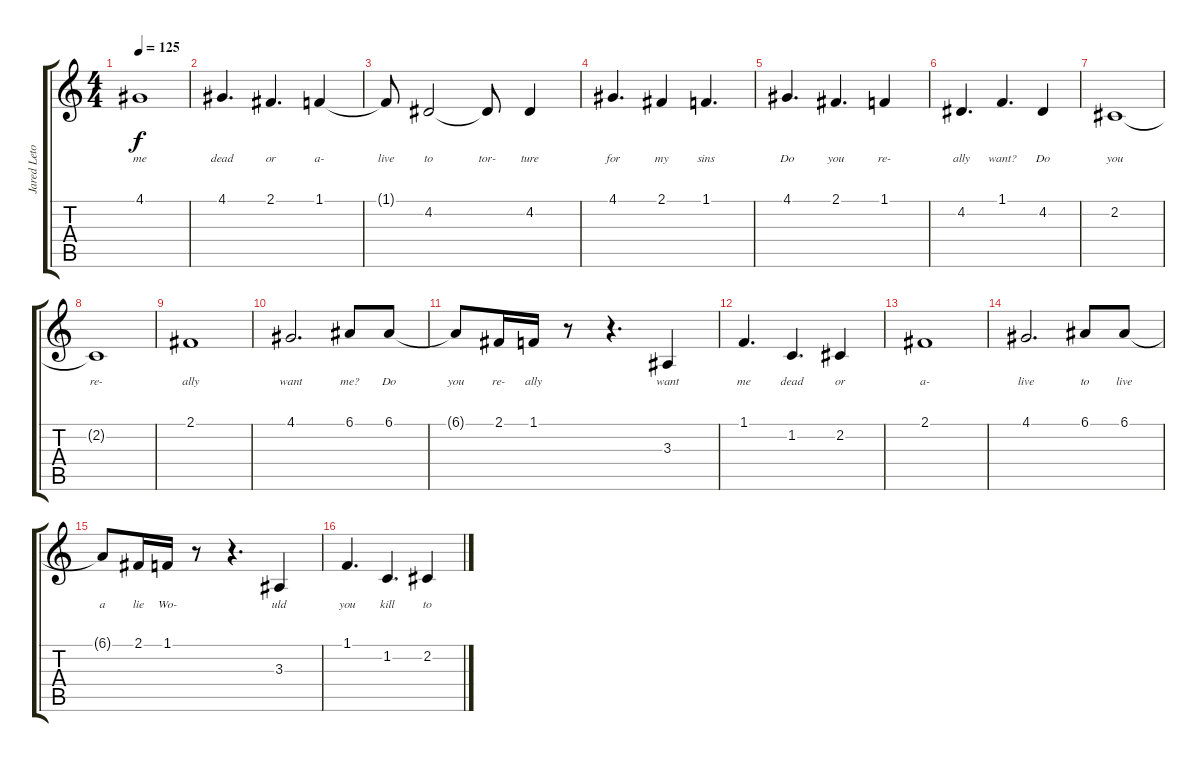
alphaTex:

\track ("Jared Leto" "Jared Leto") {instrument cello}
\staff {score tabs}
\tuning (E4 B3 G3 D3 A2 E2) {hide}
\ts (4 4)
\tempo 125
\clef g2
\ks c
4.1.1{lyrics (0 "me") lyrics (1 "") lyrics (2 "") lyrics (3 "") lyrics (4 "") dy f} |
4.1.4{d lyrics (0 "dead") lyrics (1 "") lyrics (2 "") lyrics (3 "") lyrics (4 "")} 2.1.4{d lyrics (0 "or") lyrics (1 "") lyrics (2 "") lyrics (3 "") lyrics (4 "")} 1.1.4{lyrics (0 "a-") lyrics (1 "") lyrics (2 "") lyrics (3 "") lyrics (4 "")} |
1.1{t}.8{lyrics (0 "live") lyrics (1 "") lyrics (2 "") lyrics (3 "") lyrics (4 "")} 4.2.2{lyrics (0 "to") lyrics (1 "") lyrics (2 "") lyrics (3 "") lyrics (4 "")} 4.2{t}.8{lyrics (0 "tor-") lyrics (1 "") lyrics (2 "") lyrics (3 "") lyrics (4 "")} 4.2.4{lyrics (0 "ture") lyrics (1 "") lyrics (2 "") lyrics (3 "") lyrics (4 "")} |
4.1.4{d lyrics (0 "for") lyrics (1 "") lyrics (2 "") lyrics (3 "") lyrics (4 "")} 2.1.4{lyrics (0 "my") lyrics (1 "") lyrics (2 "") lyrics (3 "") lyrics (4 "")} 1.1.4{d lyrics (0 "sins") lyrics (1 "") lyrics (2 "") lyrics (3 "") lyrics (4 "")} |
4.1.4{d lyrics (0 "Do") lyrics (1 "") lyrics (2 "") lyrics (3 "") lyrics (4 "")} 2.1.4{d lyrics (0 "you") lyrics (1 "") lyrics (2 "") lyrics (3 "") lyrics (4 "")} 1.1.4{lyrics (0 "re-") lyrics (1 "") lyrics (2 "") lyrics (3 "") lyrics (4 "")} |
4.2.4{d lyrics (0 "ally") lyrics (1 "") lyrics (2 "") lyrics (3 "") lyrics (4 "")} 1.1.4{d lyrics (0 "want?") lyrics (1 "") lyrics (2 "") lyrics (3 "") lyrics (4 "")} 4.2.4{lyrics (0 "Do") lyrics (1 "") lyrics (2 "") lyrics (3 "") lyrics (4 "")} |
2.2.1{lyrics (0 "you") lyrics (1 "") lyrics (2 "") lyrics (3 "") lyrics (4 "")} |
2.2{t}.1{lyrics (0 "re-") lyrics (1 "") lyrics (2 "") lyrics (3 "") lyrics (4 "")} |
2.1.1{lyrics (0 "ally") lyrics (1 "") lyrics (2 "") lyrics (3 "") lyrics (4 "")} |
4.1.2{d lyrics (0 "want") lyrics (1 "") lyrics (2 "") lyrics (3 "") lyrics (4 "")} 6.1.8{lyrics (0 "me?") lyrics (1 "") lyrics (2 "") lyrics (3 "") lyrics (4 "")} 6.1.8{lyrics (0 "Do") lyrics (1 "") lyrics (2 "") lyrics (3 "") lyrics (4 "")} |
6.1{t}.8{lyrics (0 "you") lyrics (1 "") lyrics (2 "") lyrics (3 "") lyrics (4 "")} 2.1.16{lyrics (0 "re-") lyrics (1 "") lyrics (2 "") lyrics (3 "") lyrics (4 "")} 1.1.16{lyrics (0 "ally") lyrics (1 "") lyrics (2 "") lyrics (3 "") lyrics (4 "")} r.8 r.4{d} 3.3.4{lyrics (0 "want") lyrics (1 "") lyrics (2 "") lyrics (3 "") lyrics (4 "")} |
1.1.4{d lyrics (0 "me") lyrics (1 "") lyrics (2 "") lyrics (3 "") lyrics (4 "")} 1.2.4{d lyrics (0 "dead") lyrics (1 "") lyrics (2 "") lyrics (3 "") lyrics (4 "")} 2.2.4{lyrics (0 "or") lyrics (1 "") lyrics (2 "") lyrics (3 "") lyrics (4 "")} |
2.1.1{lyrics (0 "a-") lyrics (1 "") lyrics (2 "") lyrics (3 "") lyrics (4 "")} |
4.1.2{d lyrics (0 "live") lyrics (1 "") lyrics (2 "") lyrics (3 "") lyrics (4 "")} 6.1.8{lyrics (0 "to") lyrics (1 "") lyrics (2 "") lyrics (3 "") lyrics (4 "")} 6.1.8{lyrics (0 "live") lyrics (1 "") lyrics (2 "") lyrics (3 "") lyrics (4 "")} |
6.1{t}.8{lyrics (0 "a") lyrics (1 "") lyrics (2 "") lyrics (3 "") lyrics (4 "")} 2.1.16{lyrics (0 "lie") lyrics (1 "") lyrics (2 "") lyrics (3 "") lyrics (4 "")} 1.1.16{lyrics (0 "Wo-") lyrics (1 "") lyrics (2 "") lyrics (3 "") lyrics (4 "")} r.8 r.4{d} 3.3.4{lyrics (0 "uld") lyrics (1 "") lyrics (2 "") lyrics (3 "") lyrics (4 "")} |
1.1.4{d lyrics (0 "you") lyrics (1 "") lyrics (2 "") lyrics (3 "") lyrics (4 "")} 1.2.4{d lyrics (0 "kill") lyrics (1 "") lyrics (2 "") lyrics (3 "") lyrics (4 "")} 2.2.4{lyrics (0 "to") lyrics (1 "") lyrics (2 "") lyrics (3 "") lyrics (4 "")}
